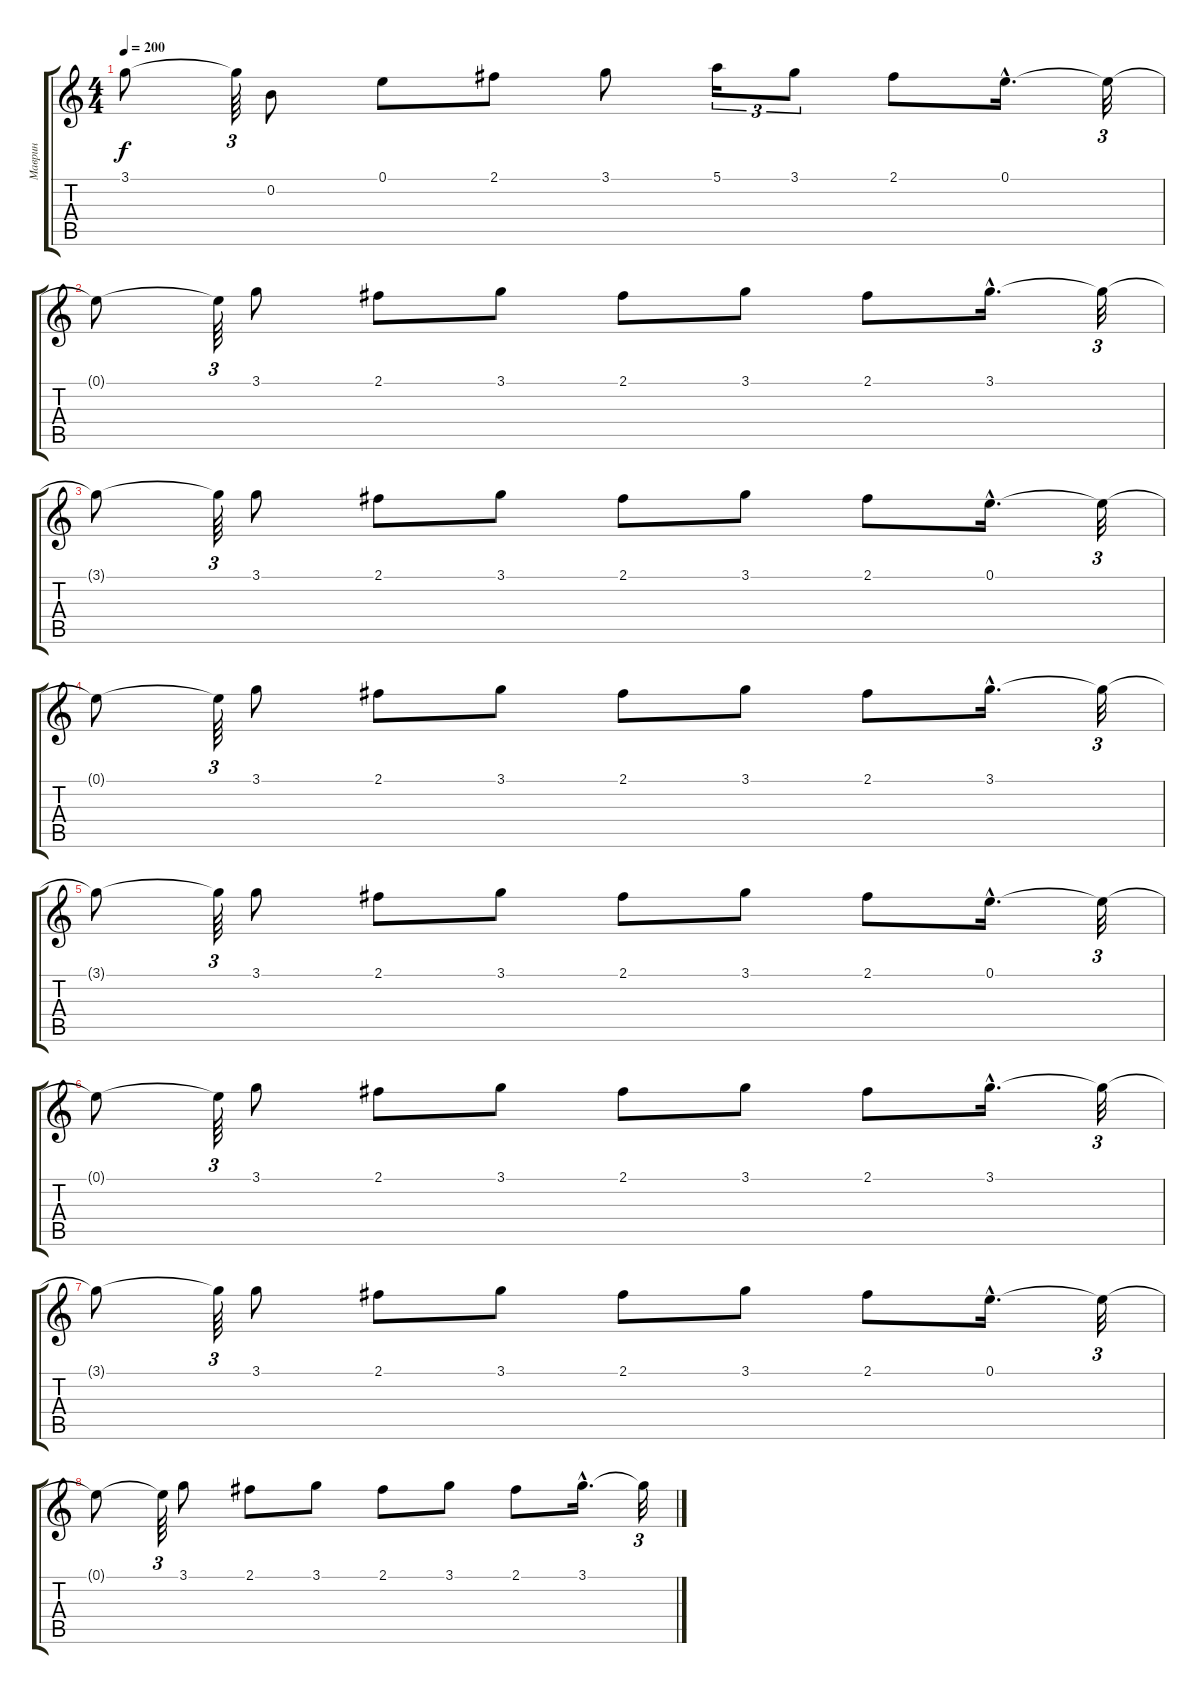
\track ("Маврин" "Маврин") {instrument distortionguitar}
\staff {score tabs}
\tuning (E4 B3 G3 D3 A2 E2) {hide}
\ts (4 4)
\tempo 200
\clef g2
\ks c
3.1{t}.8{dy f} 3.1{t}.64{tu (3 2)} 0.2.8 0.1.8 2.1.8 3.1.8 5.1.16{tu (3 2)} 3.1.8{tu (3 2)} 2.1.8 0.1{hac}.16{d} 0.1{t}.32{tu (3 2)} |
0.1{t}.8 0.1{t}.64{tu (3 2)} 3.1.8 2.1.8 3.1.8 2.1.8 3.1.8 2.1.8 3.1{hac}.16{d} 3.1{t}.32{tu (3 2)} |
3.1{t}.8 3.1{t}.64{tu (3 2)} 3.1.8 2.1.8 3.1.8 2.1.8 3.1.8 2.1.8 0.1{hac}.16{d} 0.1{t}.32{tu (3 2)} |
0.1{t}.8 0.1{t}.64{tu (3 2)} 3.1.8 2.1.8 3.1.8 2.1.8 3.1.8 2.1.8 3.1{hac}.16{d} 3.1{t}.32{tu (3 2)} |
3.1{t}.8 3.1{t}.64{tu (3 2)} 3.1.8 2.1.8 3.1.8 2.1.8 3.1.8 2.1.8 0.1{hac}.16{d} 0.1{t}.32{tu (3 2)} |
0.1{t}.8 0.1{t}.64{tu (3 2)} 3.1.8 2.1.8 3.1.8 2.1.8 3.1.8 2.1.8 3.1{hac}.16{d} 3.1{t}.32{tu (3 2)} |
3.1{t}.8 3.1{t}.64{tu (3 2)} 3.1.8 2.1.8 3.1.8 2.1.8 3.1.8 2.1.8 0.1{hac}.16{d} 0.1{t}.32{tu (3 2)} |
0.1{t}.8 0.1{t}.64{tu (3 2)} 3.1.8 2.1.8 3.1.8 2.1.8 3.1.8 2.1.8 3.1{hac}.16{d} 3.1{t}.32{tu (3 2)}
